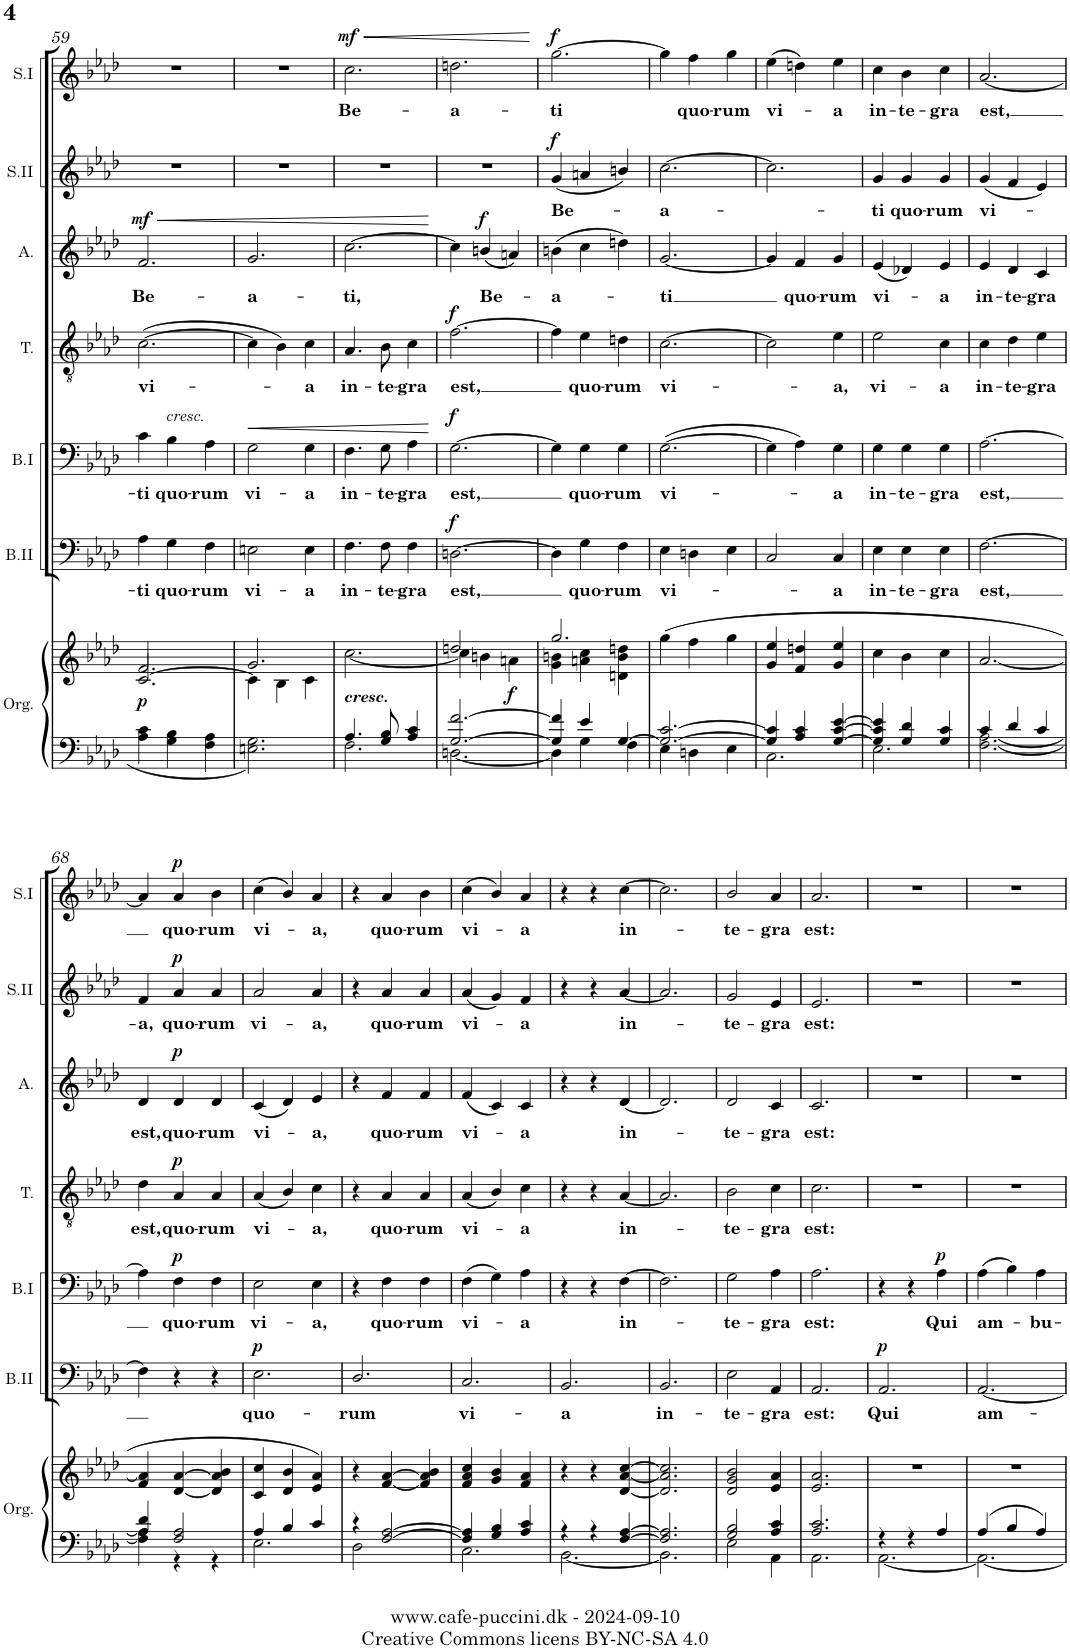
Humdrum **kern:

**kern	**kern	**dynam	**kern	**text	**dynam	**kern	**text	**dynam	**kern	**text	**dynam	**kern	**text	**dynam	**kern	**text	**dynam	**kern	**text	**dynam
*part7	*part7	*part7	*part6	*part6	*part6	*part5	*part5	*part5	*part4	*part4	*part4	*part3	*part3	*part3	*part2	*part2	*part2	*part1	*part1	*part1
*staff8	*staff7	*staff7/8	*staff6	*staff6	*staff6	*staff5	*staff5	*staff5	*staff4	*staff4	*staff4	*staff3	*staff3	*staff3	*staff2	*staff2	*staff2	*staff1	*staff1	*staff1
*I"Organ	*	*	*I"Bass II	*	*	*I"Bass I	*	*	*I"Tenor	*	*	*I"Alto	*	*	*I"Soprano II	*	*	*I"Soprano I	*	*
*I'Org.	*	*	*I'B.II	*	*	*I'B.I	*	*	*I'T.	*	*	*I'A.	*	*	*I'S.II	*	*	*I'S.I	*	*
!!LO:PB:g=z
*clefF4	*clefG2	*	*clefF4	*	*	*clefF4	*	*	*clefGv2	*	*	*clefG2	*	*	*clefG2	*	*	*clefG2	*	*
*k[b-e-a-d-]	*k[b-e-a-d-]	*	*k[b-e-a-d-]	*	*	*k[b-e-a-d-]	*	*	*k[b-e-a-d-]	*	*	*k[b-e-a-d-]	*	*	*k[b-e-a-d-]	*	*	*k[b-e-a-d-]	*	*
*M3/4	*M3/4	*	*M3/4	*	*	*M3/4	*	*	*M3/4	*	*	*M3/4	*	*	*M3/4	*	*	*M3/4	*	*
=59	=59	=59	=59	=59	=59	=59	=59	=59	=59	=59	=59	=59	=59	=59	=59	=59	=59	=59	=59	=59
*	*^	*	*	*	*	*	*	*	*	*	*	*	*	*	*	*	*	*	*	*
!	!	!	!LO:DY:b	!	!LO:LY:b	!	!	!LO:LY:b	!	!	!LO:LY:b	!	!	!LO:LY:b	!LO:HP:b	!	!	!	!	!	!
!	!	!	!	!	!	!	!	!	!	!	!	!	!	!	!LO:DY:n=1:a	!	!	!	!	!	!
4A-\ 4c\	2.f/	[2.c/	p	4A-\	-ti	.	4c\	-ti	.	([2.c\	vi-	.	2.f/	Be-	< mf	2.r	.	.	2.r	.	.
!	!	!	!	!	!	!	!LO:TX:a:i:t=cresc.	!	!	!	!	!	!	!	!	!	!	!	!	!	!
!	!	!	!	!	!LO:LY:b	!	!	!LO:LY:b	!	!	!	!	!	!	!	!	!	!	!	!	!
4G\ 4B-\	.	.	.	4G\	quo-	.	4B-\	quo-	.	.	.	.	.	.	.	.	.	.	.	.	.
!	!	!	!	!	!LO:LY:b	!	!	!LO:LY:b	!	!	!	!	!	!	!	!	!	!	!	!	!
4F\ 4A-\	.	.	.	4F\	-rum	.	4A-\	-rum	.	.	.	.	.	.	.	.	.	.	.	.	.
=60	=60	=60	=60	=60	=60	=60	=60	=60	=60	=60	=60	=60	=60	=60	=60	=60	=60	=60	=60	=60	=60
!	!	!	!	!	!LO:LY:b	!	!	!LO:LY:b	!LO:HP:b	!	!	!	!	!LO:LY:b	!	!	!	!	!	!	!
2.En\ 2.G\	2.g/	4c\]	.	2En\	vi-	.	2G\	vi-	<	4c\]	.	.	2.g/	-a-	.	2.r	.	.	2.r	.	.
.	.	4B-\	.	.	.	.	.	.	.	4B-\)	.	.	.	.	.	.	.	.	.	.	.
!	!	!	!	!	!LO:LY:b	!	!	!LO:LY:b	!	!	!LO:LY:b	!	!	!	!	!	!	!	!	!	!
.	.	4c\	.	4E\	-a	.	4G\	-a	.	4c\	-a	.	.	.	.	.	.	.	.	.	.
=61	=61	=61	=61	=61	=61	=61	=61	=61	=61	=61	=61	=61	=61	=61	=61	=61	=61	=61	=61	=61	=61
*^	*	*	*	*	*	*	*	*	*	*	*	*	*	*	*	*	*	*	*	*	*
!	!	!LO:TX:b:Bi:t=cresc.	!	!	!	!	!	!	!	!	!	!	!	!	!	!	!	!	!	!	!	!
!	!	!	!	!	!	!LO:LY:b	!	!	!LO:LY:b	!	!	!LO:LY:b	!	!	!LO:LY:b	!	!	!	!	!	!LO:LY:b	!LO:HP:b
!	!	!	!	!	!	!	!	!	!	!	!	!	!	!	!	!	!	!	!	!	!	!LO:DY:n=1:a
4.A-/	2.F\	2.ryy	[2.cc\	.	4.F\	in-	.	4.F\	in-	.	4.A-/	in-	.	[2.cc\	-ti,	.	2.r	.	.	2.cc\	Be-	< mf
!	!	!	!	!	!	!LO:LY:b	!	!	!LO:LY:b	!	!	!LO:LY:b	!	!	!	!	!	!	!	!	!	!
8G/ 8B-/	.	.	.	.	8F\	-te-	.	8G\	-te-	.	8B-\	-te-	.	.	.	.	.	.	.	.	.	.
!	!	!	!	!	!	!LO:LY:b	!	!	!LO:LY:b	!	!	!LO:LY:b	!	!	!	!	!	!	!	!	!	!
4A-/ 4c/	.	.	.	.	4F\	-gra	.	4A-\	-gra	.	4c\	-gra	.	.	.	.	.	.	.	.	.	.
*v	*v	*	*	*	*	*	*	*	*	*	*	*	*	*	*	*	*	*	*	*	*	*
*	*v	*v	*	*	*	*	*	*	*	*	*	*	*	*	*	*	*	*	*	*	*
.	.	.	.	.	.	.	.	[	.	.	.	.	.	[	.	.	.	.	.	.
=62	=62	=62	=62	=62	=62	=62	=62	=62	=62	=62	=62	=62	=62	=62	=62	=62	=62	=62	=62	=62
*^	*^	*	*	*	*	*	*	*	*	*	*	*	*	*	*	*	*	*	*	*
!	!	!	!	!	!	!LO:LY:b	!LO:DY:a	!	!LO:LY:b	!LO:DY:a	!	!LO:LY:b	!LO:DY:a	!	!	!	!	!	!	!	!LO:LY:b	!
[2.G/ [2.f/	[2.Dn\	2ddn/	4cc\]	.	[2.Dn\	est,	f	[2.G\	est,	f	[2.f\	est,	f	4cc\]	.	.	2.r	.	.	2.ddn\	-a-	.
!	!	!	!	!	!	!	!	!	!	!	!	!	!	!	!LO:LY:b	!LO:DY:a	!	!	!	!	!	!
.	.	.	4bn\	.	.	.	.	.	.	.	.	.	.	(4bn/	Be-	f	.	.	.	.	.	.
!	!	!	!	!LO:DY:b	!	!	!	!	!	!	!	!	!	!	!	!	!	!	!	!	!	!
.	.	4ryy	4an\	f	.	.	.	.	.	.	.	.	.	4an/)	.	.	.	.	.	.	.	.
*v	*v	*	*	*	*	*	*	*	*	*	*	*	*	*	*	*	*	*	*	*	*	*
*	*v	*v	*	*	*	*	*	*	*	*	*	*	*	*	*	*	*	*	*	*	*
.	.	.	.	.	.	.	.	.	.	.	.	.	.	.	.	.	.	.	.	[
=63	=63	=63	=63	=63	=63	=63	=63	=63	=63	=63	=63	=63	=63	=63	=63	=63	=63	=63	=63	=63
*^	*^	*	*	*	*	*	*	*	*	*	*	*	*	*	*	*	*	*	*	*
!	!	!	!	!	!	!	!	!	!	!	!	!	!	!	!LO:LY:b	!	!	!LO:LY:b	!LO:DY:a	!	!LO:LY:b	!LO:DY:a
4G/] 4f/]	4D\]	2.gg/	4g\ 4bn\	.	4D\]	.	.	4G\]	.	.	4f\]	.	.	(4bn\	-a-	.	(4g/	Be-	f	[2.gg\	-ti	f
!	!	!	!	!	!	!LO:LY:b	!	!	!LO:LY:b	!	!	!LO:LY:b	!	!	!	!	!	!	!	!	!	!
4e-/	4G\	.	4an\ 4cc\	.	4G\	quo-	.	4G\	quo-	.	4e-\	quo-	.	4cc\	.	.	4an/	.	.	.	.	.
!	!	!	!	!	!	!LO:LY:b	!	!	!LO:LY:b	!	!	!LO:LY:b	!	!	!	!	!	!	!	!	!	!
[4G/	4F\	.	4dn\ 4b\ 4ddn\	.	4F\	-rum	.	4G\	-rum	.	4dn\	-rum	.	4ddn\)	.	.	4bn/)	.	.	.	.	.
=64	=64	=64	=64	=64	=64	=64	=64	=64	=64	=64	=64	=64	=64	=64	=64	=64	=64	=64	=64	=64	=64	=64
!	!	!	!	!	!	!LO:LY:b	!	!	!LO:LY:b	!	!	!LO:LY:b	!	!	!LO:LY:b	!	!	!LO:LY:b	!	!	!	!
*	*	*v	*v	*	*	*	*	*	*	*	*	*	*	*	*	*	*	*	*	*	*	*
2.G/_ [2.c/	4E-\	(4gg\	.	4E-\	vi-	.	([2.G\	vi-	.	[2.c\	vi-	.	[2.g/	-ti	.	[2.cc\	-a-	.	4gg\]	.	.
!	!	!	!	!	!	!	!	!	!	!	!	!	!	!	!	!	!	!	!	!LO:LY:b	!
.	4Dn\	4ff\	.	4Dn\	.	.	.	.	.	.	.	.	.	.	.	.	.	.	4ff\	quo-	.
!	!	!	!	!	!	!	!	!	!	!	!	!	!	!	!	!	!	!	!	!LO:LY:b	!
.	4E-\	4gg\	.	4E-\	.	.	.	.	.	.	.	.	.	.	.	.	.	.	4gg\	-rum	.
=65	=65	=65	=65	=65	=65	=65	=65	=65	=65	=65	=65	=65	=65	=65	=65	=65	=65	=65	=65	=65	=65
*	*	*^	*	*	*	*	*	*	*	*	*	*	*	*	*	*	*	*	*	*	*
!	!	!	!	!	!	!	!	!	!	!	!	!	!	!	!	!	!	!	!	!	!LO:LY:b	!
4G/] 4c/]	2.C\	4g/ 4ee-/	2.ryy	.	2C/	.	.	4G\]	.	.	2c\]	.	.	4g/]	.	.	2.cc\]	.	.	(4ee-\	vi-	.
!	!	!	!	!	!	!	!	!	!	!	!	!	!	!	!LO:LY:b	!	!	!	!	!	!	!
4A-/ 4c/	.	4f/ 4ddn/	.	.	.	.	.	4A-\)	.	.	.	.	.	4f/	quo-	.	.	.	.	4ddn\)	.	.
!	!	!	!	!	!	!LO:LY:b	!	!	!LO:LY:b	!	!	!LO:LY:b	!	!	!LO:LY:b	!	!	!	!	!	!LO:LY:b	!
[4G/ [4c/ [4e-/	.	4g/ 4ee-/	.	.	4C/	-a	.	4G\	-a	.	4e-\	-a,	.	4g/	-rum	.	.	.	.	4ee-\	-a	.
*	*	*v	*v	*	*	*	*	*	*	*	*	*	*	*	*	*	*	*	*	*	*	*
=66	=66	=66	=66	=66	=66	=66	=66	=66	=66	=66	=66	=66	=66	=66	=66	=66	=66	=66	=66	=66	=66
!	!	!	!	!	!LO:LY:b	!	!	!LO:LY:b	!	!	!LO:LY:b	!	!	!LO:LY:b	!	!	!LO:LY:b	!	!	!LO:LY:b	!
4G/] 4c/] 4e-/]	2.E-\	4cc\	.	4E-\	in-	.	4G\	in-	.	2e-\	vi-	.	(4e-/	vi-	.	4g/	-ti	.	4cc\	in-	.
!	!	!	!	!	!LO:LY:b	!	!	!LO:LY:b	!	!	!	!	!	!	!	!	!LO:LY:b	!	!	!LO:LY:b	!
4G/ 4d-/	.	4b-\	.	4E-\	-te-	.	4G\	-te-	.	.	.	.	4d-X/)	.	.	4g/	quo-	.	4b-\	-te-	.
!	!	!	!	!	!LO:LY:b	!	!	!LO:LY:b	!	!	!LO:LY:b	!	!	!LO:LY:b	!	!	!LO:LY:b	!	!	!LO:LY:b	!
4G/ 4c/	.	4cc\	.	4E-\	-gra	.	4G\	-gra	.	4c\	-a	.	4e-/	-a	.	4g/	-rum	.	4cc\	-gra	.
=67	=67	=67	=67	=67	=67	=67	=67	=67	=67	=67	=67	=67	=67	=67	=67	=67	=67	=67	=67	=67	=67
!	!	!	!	!	!LO:LY:b	!	!	!LO:LY:b	!	!	!LO:LY:b	!	!	!LO:LY:b	!	!	!LO:LY:b	!	!	!LO:LY:b	!
4c/	[2.F\ [2.A-\	[2.a-/	.	[2.F\	est,	.	[2.A-\	est,	.	4c\	in-	.	4e-/	in-	.	(4g/	vi-	.	[2.a-/	est,	.
!	!	!	!	!	!	!	!	!	!	!	!LO:LY:b	!	!	!LO:LY:b	!	!	!	!	!	!	!
4d-/	.	.	.	.	.	.	.	.	.	4d-\	-te-	.	4d-/	-te-	.	4f/	.	.	.	.	.
!	!	!	!	!	!	!	!	!	!	!	!LO:LY:b	!	!	!LO:LY:b	!	!	!	!	!	!	!
4c/	.	.	.	.	.	.	.	.	.	4e-\	-gra	.	4c/	-gra	.	4e-/)	.	.	.	.	.
!!LO:LB:g=z
=68	=68	=68	=68	=68	=68	=68	=68	=68	=68	=68	=68	=68	=68	=68	=68	=68	=68	=68	=68	=68	=68
!	!	!	!	!	!	!	!	!	!	!	!LO:LY:b	!	!	!LO:LY:b	!	!	!LO:LY:b	!	!	!	!
4A-/ 4d-/	4F\] 4A-\]	4f/ 4a-/]	.	4F\]	.	.	4A-\]	.	.	4d-\	est,	.	4d-/	est,	.	4f/	-a,	.	4a-/]	.	.
!	!	!	!	!	!	!	!	!LO:LY:b	!LO:DY:a	!	!LO:LY:b	!LO:DY:a	!	!LO:LY:b	!LO:DY:a	!	!LO:LY:b	!LO:DY:a	!	!LO:LY:b	!LO:DY:a
2F/ 2A-/	4r	[4d-/ [4a-/	.	4r	.	.	4F\	quo-	p	4A-/	quo-	p	4d-/	quo-	p	4a-/	quo-	p	4a-/	quo-	p
!	!	!	!	!	!	!	!	!LO:LY:b	!	!	!LO:LY:b	!	!	!LO:LY:b	!	!	!LO:LY:b	!	!	!LO:LY:b	!
.	4r	4d-/] 4a-/] 4b-/	.	4r	.	.	4F\	-rum	.	4A-/	-rum	.	4d-/	-rum	.	4a-/	-rum	.	4b-\	-rum	.
=69	=69	=69	=69	=69	=69	=69	=69	=69	=69	=69	=69	=69	=69	=69	=69	=69	=69	=69	=69	=69	=69
!	!	!	!	!	!LO:LY:b	!LO:DY:a	!	!LO:LY:b	!	!	!LO:LY:b	!	!	!LO:LY:b	!	!	!LO:LY:b	!	!	!LO:LY:b	!
4A-/	2.E-\	4c/ 4cc/	.	2.E-\	quo-	p	2E-\	vi-	.	(4A-/	vi-	.	(4c/	vi-	.	2a-/	vi-	.	(4cc\	vi-	.
4B-/	.	4d-/ 4b-/	.	.	.	.	.	.	.	4B-/)	.	.	4d-/)	.	.	.	.	.	4b-/)	.	.
!	!	!	!	!	!	!	!	!LO:LY:b	!	!	!LO:LY:b	!	!	!LO:LY:b	!	!	!LO:LY:b	!	!	!LO:LY:b	!
4c/	.	4e-/ 4a-/)	.	.	.	.	4E-\	-a,	.	4c\	-a,	.	4e-/	-a,	.	4a-/	-a,	.	4a-/	-a,	.
=70	=70	=70	=70	=70	=70	=70	=70	=70	=70	=70	=70	=70	=70	=70	=70	=70	=70	=70	=70	=70	=70
!	!	!	!	!	!LO:LY:b	!	!	!	!	!	!	!	!	!	!	!	!	!	!	!	!
4r	2D-\	4r	.	2.D-/	rum	.	4r	.	.	4r	.	.	4r	.	.	4r	.	.	4r	.	.
!	!	!	!	!	!	!	!	!LO:LY:b	!	!	!LO:LY:b	!	!	!LO:LY:b	!	!	!LO:LY:b	!	!	!LO:LY:b	!
[2F/ [2A-/	.	[4f/ [4a-/	.	.	.	.	4F\	-quo-	.	4A-/	quo-	.	4f/	quo-	.	4a-/	quo-	.	4a-/	quo-	.
!	!	!	!	!	!	!	!	!LO:LY:b	!	!	!LO:LY:b	!	!	!LO:LY:b	!	!	!LO:LY:b	!	!	!LO:LY:b	!
.	4ryy	4f/] 4a-/] 4b-/	.	.	.	.	4F\	-rum	.	4A-/	-rum	.	4f/	-rum	.	4a-/	-rum	.	4b-\	-rum	.
=71	=71	=71	=71	=71	=71	=71	=71	=71	=71	=71	=71	=71	=71	=71	=71	=71	=71	=71	=71	=71	=71
!	!	!	!	!	!LO:LY:b	!	!	!LO:LY:b	!	!	!LO:LY:b	!	!	!LO:LY:b	!	!	!LO:LY:b	!	!	!LO:LY:b	!
4F/] 4A-/]	2.C\	4f/ 4a-/ 4cc/	.	2.C/	vi-	.	(4F\	vi-	.	(4A-/	vi-	.	(4f/	vi-	.	(4a-/	vi-	.	(4cc\	vi-	.
4G/ 4B-/	.	4g/ 4b-/	.	.	.	.	4G\)	.	.	4B-/)	.	.	4c/)	.	.	4g/)	.	.	4b-/)	.	.
!	!	!	!	!	!	!	!	!LO:LY:b	!	!	!LO:LY:b	!	!	!LO:LY:b	!	!	!LO:LY:b	!	!	!LO:LY:b	!
4A-/ 4c/	.	4f/ 4a-/	.	.	.	.	4A-\	-a	.	4c\	-a	.	4c/	-a	.	4f/	-a	.	4a-/	-a	.
=72	=72	=72	=72	=72	=72	=72	=72	=72	=72	=72	=72	=72	=72	=72	=72	=72	=72	=72	=72	=72	=72
!	!	!	!	!	!LO:LY:b	!	!	!	!	!	!	!	!	!	!	!	!	!	!	!	!
4r	[2.BB-\	4r	.	2.BB-/	a	.	4r	.	.	4r	.	.	4r	.	.	4r	.	.	4r	.	.
4r	.	4r	.	.	.	.	4r	.	.	4r	.	.	4r	.	.	4r	.	.	4r	.	.
!	!	!	!	!	!	!	!	!LO:LY:b	!	!	!LO:LY:b	!	!	!LO:LY:b	!	!	!LO:LY:b	!	!	!LO:LY:b	!
[4F/ [4A-/	.	[4d-/ [4a-/ [4cc/	.	.	.	.	[4F\	in-	.	[4A-/	in-	.	[4d-/	in-	.	[4a-/	in-	.	[4cc\	in-	.
=73	=73	=73	=73	=73	=73	=73	=73	=73	=73	=73	=73	=73	=73	=73	=73	=73	=73	=73	=73	=73	=73
!	!	!	!	!	!LO:LY:b	!	!	!	!	!	!	!	!	!	!	!	!	!	!	!	!
2.F/] 2.A-/]	2.BB-\]	2.d-/] 2.a-/] 2.cc/]	.	2.BB-/	in-	.	2.F\]	.	.	2.A-/]	.	.	2.d-/]	.	.	2.a-/]	.	.	2.cc\]	.	.
=74	=74	=74	=74	=74	=74	=74	=74	=74	=74	=74	=74	=74	=74	=74	=74	=74	=74	=74	=74	=74	=74
!	!	!	!	!	!LO:LY:b	!	!	!LO:LY:b	!	!	!LO:LY:b	!	!	!LO:LY:b	!	!	!LO:LY:b	!	!	!LO:LY:b	!
2G/ 2B-/	2E-\	2d-/ 2g/ 2b-/	.	2E-\	te-	.	2G\	-te-	.	2B-\	-te-	.	2d-/	-te-	.	2g/	-te-	.	2b-/	-te-	.
!	!	!	!	!	!LO:LY:b	!	!	!LO:LY:b	!	!	!LO:LY:b	!	!	!LO:LY:b	!	!	!LO:LY:b	!	!	!LO:LY:b	!
4A-/ 4c/	4AA-\	4e-/ 4a-/	.	4AA-/	-gra	.	4A-\	-gra	.	4c\	-gra	.	4c/	-gra	.	4e-/	-gra	.	4a-/	-gra	.
=75	=75	=75	=75	=75	=75	=75	=75	=75	=75	=75	=75	=75	=75	=75	=75	=75	=75	=75	=75	=75	=75
!	!	!	!	!	!LO:LY:b	!	!	!LO:LY:b	!	!	!LO:LY:b	!	!	!LO:LY:b	!	!	!LO:LY:b	!	!	!LO:LY:b	!
2.A-/ 2.c/	2.AA-\	2.e-/ 2.a-/	.	2.AA-/	est:	.	2.A-\	est:	.	2.c\	est:	.	2.c/	est:	.	2.e-/	est:	.	2.a-/	est:	.
=76	=76	=76	=76	=76	=76	=76	=76	=76	=76	=76	=76	=76	=76	=76	=76	=76	=76	=76	=76	=76	=76
!	!	!	!	!	!LO:LY:b	!LO:DY:a	!	!	!	!	!	!	!	!	!	!	!	!	!	!	!
4r	[2.AA-\	2.r	.	2.AA-/	Qui	p	4r	.	.	2.r	.	.	2.r	.	.	2.r	.	.	2.r	.	.
4r	.	.	.	.	.	.	4r	.	.	.	.	.	.	.	.	.	.	.	.	.	.
!	!	!	!	!	!	!	!	!LO:LY:b	!LO:DY:a	!	!	!	!	!	!	!	!	!	!	!	!
4A-/	.	.	.	.	.	.	4A-\	Qui	p	.	.	.	.	.	.	.	.	.	.	.	.
=77	=77	=77	=77	=77	=77	=77	=77	=77	=77	=77	=77	=77	=77	=77	=77	=77	=77	=77	=77	=77	=77
!	!	!	!	!	!LO:LY:b	!	!	!LO:LY:b	!	!	!	!	!	!	!	!	!	!	!	!	!
4A-/	2.AA-\_	2.r	.	[2.AA-/	-am-	.	(4A-\	am-	.	2.r	.	.	2.r	.	.	2.r	.	.	2.r	.	.
4B-/	.	.	.	.	.	.	4B-\)	.	.	.	.	.	.	.	.	.	.	.	.	.	.
!	!	!	!	!	!	!	!	!LO:LY:b	!	!	!	!	!	!	!	!	!	!	!	!	!
4A-/	.	.	.	.	.	.	4A-\	-bu-	.	.	.	.	.	.	.	.	.	.	.	.	.
*v	*v	*	*	*	*	*	*	*	*	*	*	*	*	*	*	*	*	*	*	*	*
=	=	=	=	=	=	=	=	=	=	=	=	=	=	=	=	=	=	=	=	=
*-	*-	*-	*-	*-	*-	*-	*-	*-	*-	*-	*-	*-	*-	*-	*-	*-	*-	*-	*-	*-
